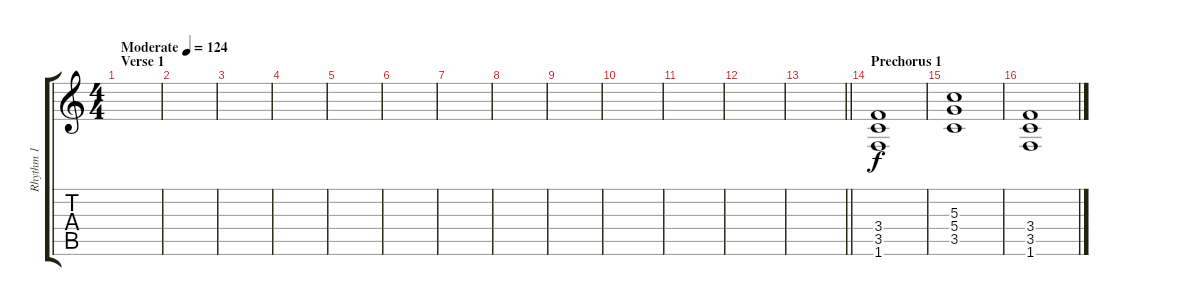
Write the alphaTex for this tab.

\track ("Rhythm 1" "Rhythm 1") {instrument distortionguitar}
\staff {score tabs}
\tuning (E4 B3 G3 D3 A2 E2) {hide}
\ts (4 4)
\section ("" "Verse 1")
\tempo (124 "Moderate")
\clef g2
\ks c
|
|
|
|
|
|
|
|
|
|
|
|
\barLineRight lightlight
|
\section ("" "Prechorus 1")
(3.4 3.5 1.6).1 |
(5.3 5.4 3.5).1 |
(3.4 3.5 1.6).1
